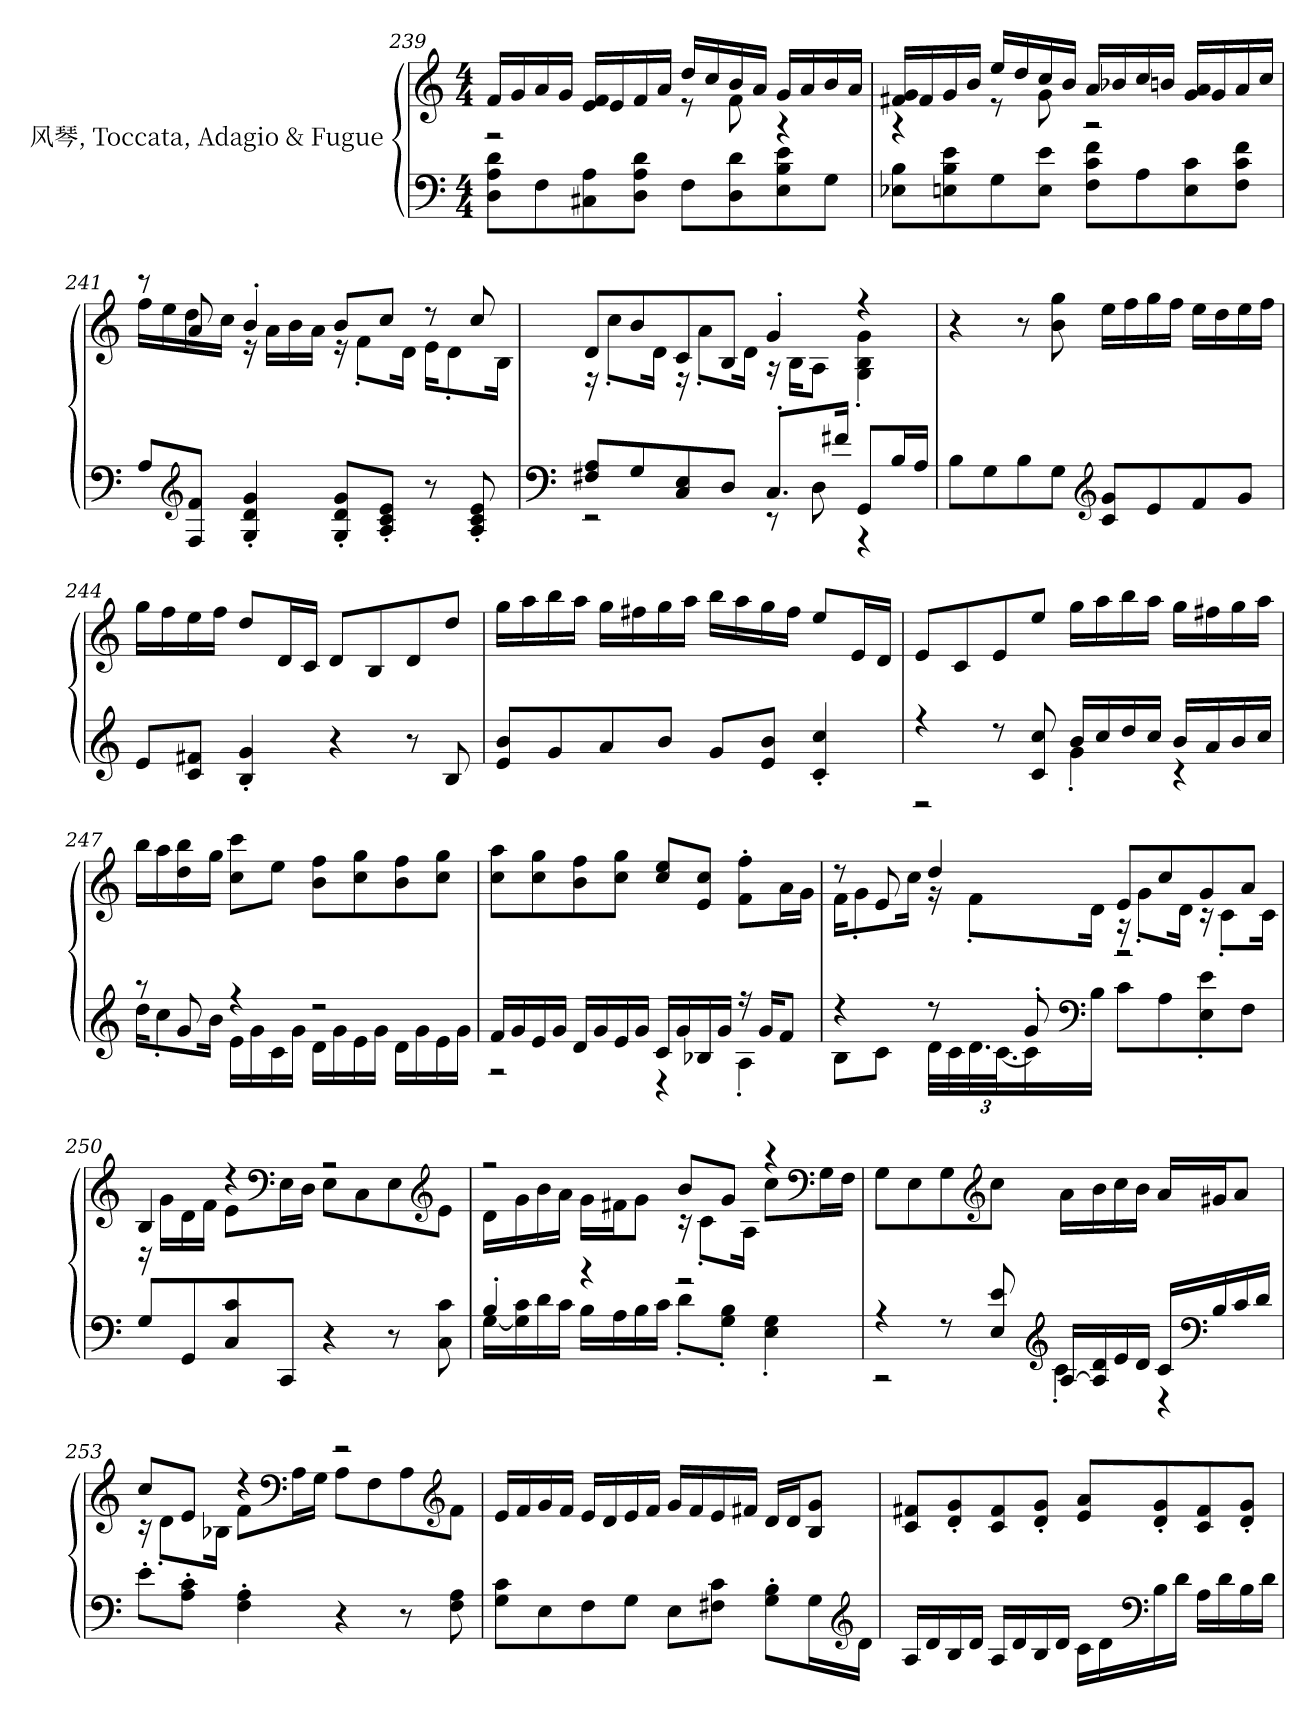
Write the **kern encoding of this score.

**kern	**kern
*part1	*part1
*staff2	*staff1
*I"风琴, Toccata, Adagio &amp; Fugue	*
!!LO:LB:g=z
*clefF4	*clefG2
*k[]	*k[]
*M4/4	*M4/4
=239	=239
*	*^
8D\ 8A\ 8d\L	16f/LL	2r
.	16g/	.
8F\	16a/	.
.	16g/JJ	.
8C#X\ 8A\	16e/ 16f/LL	.
.	16e/	.
8D\ 8A\ 8d\J	16f/	.
.	16a/JJ	.
8F\L	16dd/LL	8r
.	16cc/	.
8D\ 8d\	16b/	8f\
.	16a/JJ	.
8E\ 8B\ 8e\	16g/LL	4r
.	16a/	.
8G\J	16b/	.
.	16a/JJ	.
=240	=240	=240
8E-X\ 8B\L	16f#X/ 16g/LL	4r
.	16f#/	.
8En\ 8B\ 8e\	16g/	.
.	16b/JJ	.
8G\	16ee/LL	8r
.	16dd/	.
8E\ 8e\J	16cc/	8g\
.	16b/JJ	.
8F\ 8c\ 8f\L	16a/LL	2r
.	16b-X/	.
8A\	16cc/	.
.	16bn/JJ	.
8E\ 8c\	16g/ 16a/LL	.
.	16g/	.
8F\ 8c\ 8f\J	16a/	.
.	16cc/JJ	.
!!LO:LB:g=z	!!
=241	=241	=241
8A/L	8r	16ff\LL
.	.	16ee\
*clefG2	*	*
8F/ 8f/J	8a/	16dd\
.	.	16cc\JJ
4G/' 4d/' 4g/'	4b'/	16r
.	.	16a\LL
.	.	16b\
.	.	16a\JJ
8G/' 8d/' 8g/'L	8b/L	16r
.	.	8f'\L
8A/' 8c/' 8e/'J	8cc/J	.
.	.	16d\Jk
8r	8r	16e\KL
.	.	8d'\
8A/' 8c/' 8e/'	8cc/	.
.	.	16B\Jk
=242	=242	=242
*clefF4	*	*
*^	*	*
8F#X/ 8A/L	2r	8d/L	16r
.	.	.	8cc'\L
8G/	.	8b/	.
.	.	.	16d\Jk
8C/ 8E/	.	8c/	16r
.	.	.	8a'\L
8D/J	.	8B/J	.
.	.	.	16d\Jk
8.C'/L	8r	4g'/	16r
.	.	.	16B\KL
.	8D\	.	8A\J
16f#X/Jk	.	.	.
8GG/L	4r	4r	4G\' 4B\' 4g\'
16B/L	.	.	.
16A/JJ	.	.	.
*v	*v	*	*
*	*v	*v
!!LO:PB:g=z
=243	=243
8B\L	4r
8G\	.
8B\	8r
8G\J	8b\ 8gg\
*clefG2	*
8c/ 8g/L	16ee\LL
.	16ff\
8e/	16gg\
.	16ff\JJ
8f/	16ee\LL
.	16dd\
8g/J	16ee\
.	16ff\JJ
=244	=244
8e/L	16gg\LL
.	16ff\
8c/ 8f#X/J	16ee\
.	16ff\JJ
4B/' 4g/'	8dd/L
.	16d/L
.	16c/JJ
4r	8d/L
.	8B/
8r	8d/
8B/	8dd/J
=245	=245
8e/ 8b/L	16gg\LL
.	16aa\
8g/	16bb\
.	16aa\JJ
8a/	16gg\LL
.	16ff#X\
8b/J	16gg\
.	16aa\JJ
8g/L	16bb\LL
.	16aa\
8e/ 8b/J	16gg\
.	16ff#\JJ
4c/' 4cc/'	8ee/L
.	16e/L
.	16d/JJ
!!LO:LB:g=z
=246	=246
*^	*
4r	2r	8e/L
.	.	8c/
8r	.	8e/
8c/ 8cc/	.	8ee/J
16b/LL	4g'\	16gg\LL
16cc/	.	16aa\
16dd/	.	16bb\
16cc/JJ	.	16aa\JJ
16b/LL	4r	16gg\LL
16a/	.	16ff#X\
16b/	.	16gg\
16cc/JJ	.	16aa\JJ
=247	=247	=247
8r	16dd\KL	16bb\LL
.	8cc'\	16aa\
8g/	.	16dd\ 16bb\
.	16b\Jk	16gg\JJ
4r	16e\LL	8cc\ 8ccc\L
.	16g\	.
.	16c\	8ee\J
.	16g\JJ	.
2r	16d\LL	8b\ 8ff\L
.	16g\	.
.	16e\	8cc\ 8gg\
.	16g\JJ	.
.	16d\LL	8b\ 8ff\
.	16g\	.
.	16e\	8cc\ 8gg\J
.	16g\JJ	.
!!LO:LB:g=z
=248	=248	=248
16f/LL	2r	8cc\ 8aa\L
16g/	.	.
16e/	.	8cc\ 8gg\
16g/JJ	.	.
16d/LL	.	8b\ 8ff\
16g/	.	.
16e/	.	8cc\ 8gg\J
16g/JJ	.	.
16c/LL	4r	8cc/ 8ee/L
16g/	.	.
16B-X/	.	8e/ 8cc/J
16g/JJ	.	.
16r	4A'\	8f\' 8ff\'L
16g/KL	.	.
8f/J	.	16a\L
.	.	16g\JJ
=249	=249	=249
*	*	*^
4r	8B\L	8r	16f\KL
.	.	.	8g'\
.	8c\J	8e/	.
.	.	.	16cc\Jk
8r	32d\LLL	4dd/	16r
.	32c\	.	.
*	*Xbrackettup	*	*
.	48.d\	.	8f'\L
.	[48.c\J	.	.
8g'/	16c\]	.	.
*clefF4	*	*	*
.	16B\JJ	.	16d\Jk
2r	8c\L	8e/L	16r
.	.	.	8g'\L
.	8A\	8cc/	.
.	.	.	16d\Jk
.	8E\' 8e\'	8g/	16r
.	.	.	8c'\L
.	8F\J	8a/J	.
.	.	.	16c\Jk
*v	*v	*	*
!!LO:LB:g=z	!!
=250	=250	=250
8G/L	4B/	16r
.	.	16g\LL
8GG/	.	16d\
.	.	16f\JJ
8C/ 8c/	4r	8e\L
*	*clefF4	*
8CC/J	.	16E\L
.	.	16D\JJ
4r	2r	8E\L
.	.	8C\
8r	.	8E\
*	*clefG2	*
8C\ 8c\	.	8e\J
=251	=251	=251
*^	*	*
4B'/	[16G\LL	2r	16d\LL
.	16G\] 16c\	.	16g\
.	16d\	.	16b\
.	16c\JJ	.	16a\JJ
4r	16B\LL	.	16g\LL
.	16A\	.	16f#X\J
.	16B\	.	8g\J
.	16c\JJ	.	.
2r	8d'\L	8b/L	16r
.	.	.	8c'\L
.	8G\' 8B\'J	8g/J	.
.	.	.	16A\Jk
.	4E\' 4G\'	4r	8cc\L
*	*	*clefF4	*
.	.	.	16G\L
.	.	.	16F\JJ
*	*	*v	*v
!!LO:LB:g=z
=252	=252	=252
4r	2r	8G\L
.	.	8E\
8r	.	8G\
*	*	*clefG2
8E/ 8e/	.	8cc\J
*clefG2	*	*
[16A/LL	4c'\	16a\LL
16A/] 16d/	.	16b\
16e/	.	16cc\
16d/JJ	.	16b\JJ
16c/LL	4r	16a/LL
*clefF4	*	*
16B/	.	16g#X/J
16c/	.	8a/J
16d/JJ	.	.
*v	*v	*
=253	=253
*	*^
8e'\L	8cc/L	16r
.	.	8d'\L
8A\' 8c\'J	8e/J	.
.	.	16B-X\Jk
4F\' 4A\'	4r	8f\L
*	*clefF4	*
.	.	16A\L
.	.	16G\JJ
4r	2r	8A\L
.	.	8F\
8r	.	8A\
*	*clefG2	*
8F\ 8A\	.	8f\J
*	*v	*v
!!LO:LB:g=z
=254	=254
8G\ 8c\L	16e/LL
.	16f/
8E\	16g/
.	16f/JJ
8F\	16e/LL
.	16d/
8G\J	16e/
.	16f/JJ
8E\L	16g/LL
.	16f/
8F#X\ 8c\J	16e/
.	16f#X/JJ
8G\' 8B\'L	16d/LL
.	16d/J
16G\L	8B/ 8g/J
*clefG2	*
16d\JJ	.
=255	=255
16A/LL	8c/ 8f#X/L
16d/	.
16B/	8d/' 8g/'
16d/JJ	.
16A/LL	8c/ 8f#/
16d/	.
16B/	8d/' 8g/'J
16d/JJ	.
16c\LL	8e/ 8a/L
16d\	.
*clefF4	*
16B\	8d/' 8g/'
16d\JJ	.
16A\LL	8c/ 8f#/
16d\	.
16B\	8d/' 8g/'J
16d\JJ	.
=	=
*-	*-
